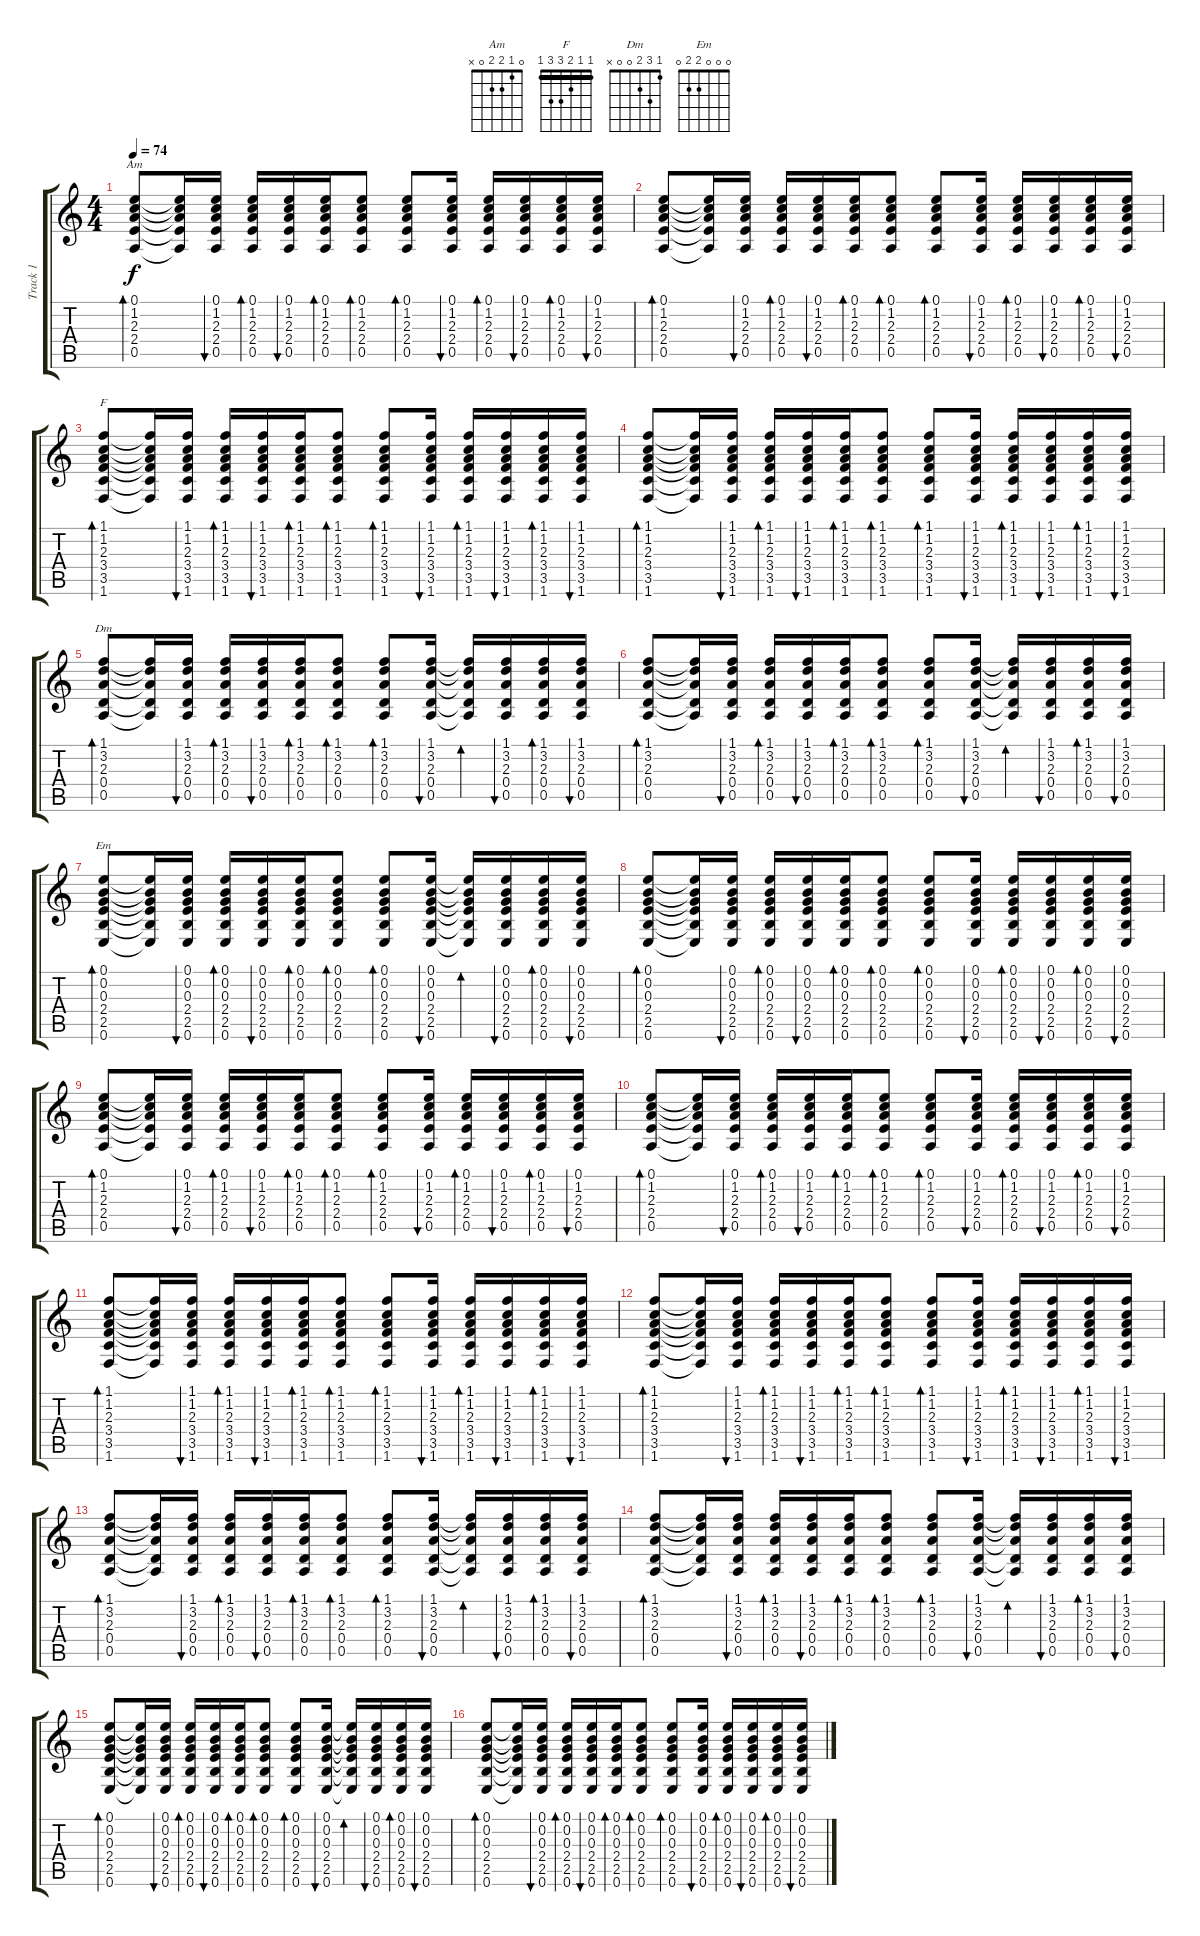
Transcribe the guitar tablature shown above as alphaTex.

\track ("Track 1" "Track 1") {instrument electricguitarjazz}
\staff {score tabs}
\tuning (E4 B3 G3 D3 A2 E2) {hide}
\chord ("Am" 0 1 2 2 0 x)
\chord ("F" 1 1 2 3 3 1) {barre 1}
\chord ("Dm" 1 3 2 0 0 x)
\chord ("Em" 0 0 0 2 2 0)
\ts (4 4)
\tempo 74
\clef g2
\ks c
(0.1 1.2 2.3 2.4 0.5).8{bd 60 ch "Am" dy f volume 7 instrument electricguitarjazz} (0.1{t} 1.2{t} 2.3{t} 2.4{t} 0.5{t}).16 (0.1 1.2 2.3 2.4 0.5).16{bu 60} (0.1 1.2 2.3 2.4 0.5).16{bd 60} (0.1 1.2 2.3 2.4 0.5).16{bu 60} (0.1 1.2 2.3 2.4 0.5).16{bd 60} (0.1 1.2 2.3 2.4 0.5).8{bd 60} (0.1 1.2 2.3 2.4 0.5).8{bd 60} (0.1 1.2 2.3 2.4 0.5).16{bu 60} (0.1 1.2 2.3 2.4 0.5).16{bd 60} (0.1 1.2 2.3 2.4 0.5).16{bu 60} (0.1 1.2 2.3 2.4 0.5).16{bd 60} (0.1 1.2 2.3 2.4 0.5).16{bu 60} |
(0.1 1.2 2.3 2.4 0.5).8{bd 60} (0.1{t} 1.2{t} 2.3{t} 2.4{t} 0.5{t}).16 (0.1 1.2 2.3 2.4 0.5).16{bu 60} (0.1 1.2 2.3 2.4 0.5).16{bd 60} (0.1 1.2 2.3 2.4 0.5).16{bu 60} (0.1 1.2 2.3 2.4 0.5).16{bd 60} (0.1 1.2 2.3 2.4 0.5).8{bd 60} (0.1 1.2 2.3 2.4 0.5).8{bd 60} (0.1 1.2 2.3 2.4 0.5).16{bu 60} (0.1 1.2 2.3 2.4 0.5).16{bd 60} (0.1 1.2 2.3 2.4 0.5).16{bu 60} (0.1 1.2 2.3 2.4 0.5).16{bd 60} (0.1 1.2 2.3 2.4 0.5).16{bu 60} |
(1.1 1.2 2.3 3.4 3.5 1.6).8{bd 60 ch "F"} (1.1{t} 1.2{t} 2.3{t} 3.4{t} 3.5{t} 1.6{t}).16 (1.1 1.2 2.3 3.4 3.5 1.6).16{bu 60} (1.1 1.2 2.3 3.4 3.5 1.6).16{bd 60} (1.1 1.2 2.3 3.4 3.5 1.6).16{bu 60} (1.1 1.2 2.3 3.4 3.5 1.6).16{bd 60} (1.1 1.2 2.3 3.4 3.5 1.6).8{bd 60} (1.1 1.2 2.3 3.4 3.5 1.6).8{bd 60} (1.1 1.2 2.3 3.4 3.5 1.6).16{bu 60} (1.1 1.2 2.3 3.4 3.5 1.6).16{bd 60} (1.1 1.2 2.3 3.4 3.5 1.6).16{bu 60} (1.1 1.2 2.3 3.4 3.5 1.6).16{bd 60} (1.1 1.2 2.3 3.4 3.5 1.6).16{bu 60} |
(1.1 1.2 2.3 3.4 3.5 1.6).8{bd 60} (1.1{t} 1.2{t} 2.3{t} 3.4{t} 3.5{t} 1.6{t}).16 (1.1 1.2 2.3 3.4 3.5 1.6).16{bu 60} (1.1 1.2 2.3 3.4 3.5 1.6).16{bd 60} (1.1 1.2 2.3 3.4 3.5 1.6).16{bu 60} (1.1 1.2 2.3 3.4 3.5 1.6).16{bd 60} (1.1 1.2 2.3 3.4 3.5 1.6).8{bd 60} (1.1 1.2 2.3 3.4 3.5 1.6).8{bd 60} (1.1 1.2 2.3 3.4 3.5 1.6).16{bu 60} (1.1 1.2 2.3 3.4 3.5 1.6).16{bd 60} (1.1 1.2 2.3 3.4 3.5 1.6).16{bu 60} (1.1 1.2 2.3 3.4 3.5 1.6).16{bd 60} (1.1 1.2 2.3 3.4 3.5 1.6).16{bu 60} |
(1.1 3.2 2.3 0.4 0.5).8{bd 60 ch "Dm"} (1.1{t} 3.2{t} 2.3{t} 0.4{t} 0.5{t}).16 (1.1 3.2 2.3 0.4 0.5).16{bu 60} (1.1 3.2 2.3 0.4 0.5).16{bd 60} (1.1 3.2 2.3 0.4 0.5).16{bu 60} (1.1 3.2 2.3 0.4 0.5).16{bd 60} (1.1 3.2 2.3 0.4 0.5).8{bd 60} (1.1 3.2 2.3 0.4 0.5).8{bd 60} (1.1 3.2 2.3 0.4 0.5).16{bu 60} (1.1{t} 3.2{t} 2.3{t} 0.4{t} 0.5{t}).16{bd 60} (1.1 3.2 2.3 0.4 0.5).16{bu 60} (1.1 3.2 2.3 0.4 0.5).16{bd 60} (1.1 3.2 2.3 0.4 0.5).16{bu 60} |
(1.1 3.2 2.3 0.4 0.5).8{bd 60} (1.1{t} 3.2{t} 2.3{t} 0.4{t} 0.5{t}).16 (1.1 3.2 2.3 0.4 0.5).16{bu 60} (1.1 3.2 2.3 0.4 0.5).16{bd 60} (1.1 3.2 2.3 0.4 0.5).16{bu 60} (1.1 3.2 2.3 0.4 0.5).16{bd 60} (1.1 3.2 2.3 0.4 0.5).8{bd 60} (1.1 3.2 2.3 0.4 0.5).8{bd 60} (1.1 3.2 2.3 0.4 0.5).16{bu 60} (1.1{t} 3.2{t} 2.3{t} 0.4{t} 0.5{t}).16{bd 60} (1.1 3.2 2.3 0.4 0.5).16{bu 60} (1.1 3.2 2.3 0.4 0.5).16{bd 60} (1.1 3.2 2.3 0.4 0.5).16{bu 60} |
(0.1 0.2 0.3 2.4 2.5 0.6).8{bd 60 ch "Em"} (0.1{t} 0.2{t} 0.3{t} 2.4{t} 2.5{t} 0.6{t}).16 (0.1 0.2 0.3 2.4 2.5 0.6).16{bu 60} (0.1 0.2 0.3 2.4 2.5 0.6).16{bd 60} (0.1 0.2 0.3 2.4 2.5 0.6).16{bu 60} (0.1 0.2 0.3 2.4 2.5 0.6).16{bd 60} (0.1 0.2 0.3 2.4 2.5 0.6).8{bd 60} (0.1 0.2 0.3 2.4 2.5 0.6).8{bd 60} (0.1 0.2 0.3 2.4 2.5 0.6).16{bu 60} (0.1{t} 0.2{t} 0.3{t} 2.4{t} 2.5{t} 0.6{t}).16{bd 60} (0.1 0.2 0.3 2.4 2.5 0.6).16{bu 60} (0.1 0.2 0.3 2.4 2.5 0.6).16{bd 60} (0.1 0.2 0.3 2.4 2.5 0.6).16{bu 60} |
(0.1 0.2 0.3 2.4 2.5 0.6).8{bd 60} (0.1{t} 0.2{t} 0.3{t} 2.4{t} 2.5{t} 0.6{t}).16 (0.1 0.2 0.3 2.4 2.5 0.6).16{bu 60} (0.1 0.2 0.3 2.4 2.5 0.6).16{bd 60} (0.1 0.2 0.3 2.4 2.5 0.6).16{bu 60} (0.1 0.2 0.3 2.4 2.5 0.6).16{bd 60} (0.1 0.2 0.3 2.4 2.5 0.6).8{bd 60} (0.1 0.2 0.3 2.4 2.5 0.6).8{bd 60} (0.1 0.2 0.3 2.4 2.5 0.6).16{bu 60} (0.1 0.2 0.3 2.4 2.5 0.6).16{bd 60} (0.1 0.2 0.3 2.4 2.5 0.6).16{bu 60} (0.1 0.2 0.3 2.4 2.5 0.6).16{bd 60} (0.1 0.2 0.3 2.4 2.5 0.6).16{bu 60} |
(0.1 1.2 2.3 2.4 0.5).8{bd 60} (0.1{t} 1.2{t} 2.3{t} 2.4{t} 0.5{t}).16 (0.1 1.2 2.3 2.4 0.5).16{bu 60} (0.1 1.2 2.3 2.4 0.5).16{bd 60} (0.1 1.2 2.3 2.4 0.5).16{bu 60} (0.1 1.2 2.3 2.4 0.5).16{bd 60} (0.1 1.2 2.3 2.4 0.5).8{bd 60} (0.1 1.2 2.3 2.4 0.5).8{bd 60} (0.1 1.2 2.3 2.4 0.5).16{bu 60} (0.1 1.2 2.3 2.4 0.5).16{bd 60} (0.1 1.2 2.3 2.4 0.5).16{bu 60} (0.1 1.2 2.3 2.4 0.5).16{bd 60} (0.1 1.2 2.3 2.4 0.5).16{bu 60} |
(0.1 1.2 2.3 2.4 0.5).8{bd 60} (0.1{t} 1.2{t} 2.3{t} 2.4{t} 0.5{t}).16 (0.1 1.2 2.3 2.4 0.5).16{bu 60} (0.1 1.2 2.3 2.4 0.5).16{bd 60} (0.1 1.2 2.3 2.4 0.5).16{bu 60} (0.1 1.2 2.3 2.4 0.5).16{bd 60} (0.1 1.2 2.3 2.4 0.5).8{bd 60} (0.1 1.2 2.3 2.4 0.5).8{bd 60} (0.1 1.2 2.3 2.4 0.5).16{bu 60} (0.1 1.2 2.3 2.4 0.5).16{bd 60} (0.1 1.2 2.3 2.4 0.5).16{bu 60} (0.1 1.2 2.3 2.4 0.5).16{bd 60} (0.1 1.2 2.3 2.4 0.5).16{bu 60} |
(1.1 1.2 2.3 3.4 3.5 1.6).8{bd 60} (1.1{t} 1.2{t} 2.3{t} 3.4{t} 3.5{t} 1.6{t}).16 (1.1 1.2 2.3 3.4 3.5 1.6).16{bu 60} (1.1 1.2 2.3 3.4 3.5 1.6).16{bd 60} (1.1 1.2 2.3 3.4 3.5 1.6).16{bu 60} (1.1 1.2 2.3 3.4 3.5 1.6).16{bd 60} (1.1 1.2 2.3 3.4 3.5 1.6).8{bd 60} (1.1 1.2 2.3 3.4 3.5 1.6).8{bd 60} (1.1 1.2 2.3 3.4 3.5 1.6).16{bu 60} (1.1 1.2 2.3 3.4 3.5 1.6).16{bd 60} (1.1 1.2 2.3 3.4 3.5 1.6).16{bu 60} (1.1 1.2 2.3 3.4 3.5 1.6).16{bd 60} (1.1 1.2 2.3 3.4 3.5 1.6).16{bu 60} |
(1.1 1.2 2.3 3.4 3.5 1.6).8{bd 60} (1.1{t} 1.2{t} 2.3{t} 3.4{t} 3.5{t} 1.6{t}).16 (1.1 1.2 2.3 3.4 3.5 1.6).16{bu 60} (1.1 1.2 2.3 3.4 3.5 1.6).16{bd 60} (1.1 1.2 2.3 3.4 3.5 1.6).16{bu 60} (1.1 1.2 2.3 3.4 3.5 1.6).16{bd 60} (1.1 1.2 2.3 3.4 3.5 1.6).8{bd 60} (1.1 1.2 2.3 3.4 3.5 1.6).8{bd 60} (1.1 1.2 2.3 3.4 3.5 1.6).16{bu 60} (1.1 1.2 2.3 3.4 3.5 1.6).16{bd 60} (1.1 1.2 2.3 3.4 3.5 1.6).16{bu 60} (1.1 1.2 2.3 3.4 3.5 1.6).16{bd 60} (1.1 1.2 2.3 3.4 3.5 1.6).16{bu 60} |
(1.1 3.2 2.3 0.4 0.5).8{bd 60} (1.1{t} 3.2{t} 2.3{t} 0.4{t} 0.5{t}).16 (1.1 3.2 2.3 0.4 0.5).16{bu 60} (1.1 3.2 2.3 0.4 0.5).16{bd 60} (1.1 3.2 2.3 0.4 0.5).16{bu 60} (1.1 3.2 2.3 0.4 0.5).16{bd 60} (1.1 3.2 2.3 0.4 0.5).8{bd 60} (1.1 3.2 2.3 0.4 0.5).8{bd 60} (1.1 3.2 2.3 0.4 0.5).16{bu 60} (1.1{t} 3.2{t} 2.3{t} 0.4{t} 0.5{t}).16{bd 60} (1.1 3.2 2.3 0.4 0.5).16{bu 60} (1.1 3.2 2.3 0.4 0.5).16{bd 60} (1.1 3.2 2.3 0.4 0.5).16{bu 60} |
(1.1 3.2 2.3 0.4 0.5).8{bd 60} (1.1{t} 3.2{t} 2.3{t} 0.4{t} 0.5{t}).16 (1.1 3.2 2.3 0.4 0.5).16{bu 60} (1.1 3.2 2.3 0.4 0.5).16{bd 60} (1.1 3.2 2.3 0.4 0.5).16{bu 60} (1.1 3.2 2.3 0.4 0.5).16{bd 60} (1.1 3.2 2.3 0.4 0.5).8{bd 60} (1.1 3.2 2.3 0.4 0.5).8{bd 60} (1.1 3.2 2.3 0.4 0.5).16{bu 60} (1.1{t} 3.2{t} 2.3{t} 0.4{t} 0.5{t}).16{bd 60} (1.1 3.2 2.3 0.4 0.5).16{bu 60} (1.1 3.2 2.3 0.4 0.5).16{bd 60} (1.1 3.2 2.3 0.4 0.5).16{bu 60} |
(0.1 0.2 0.3 2.4 2.5 0.6).8{bd 60} (0.1{t} 0.2{t} 0.3{t} 2.4{t} 2.5{t} 0.6{t}).16 (0.1 0.2 0.3 2.4 2.5 0.6).16{bu 60} (0.1 0.2 0.3 2.4 2.5 0.6).16{bd 60} (0.1 0.2 0.3 2.4 2.5 0.6).16{bu 60} (0.1 0.2 0.3 2.4 2.5 0.6).16{bd 60} (0.1 0.2 0.3 2.4 2.5 0.6).8{bd 60} (0.1 0.2 0.3 2.4 2.5 0.6).8{bd 60} (0.1 0.2 0.3 2.4 2.5 0.6).16{bu 60} (0.1{t} 0.2{t} 0.3{t} 2.4{t} 2.5{t} 0.6{t}).16{bd 60} (0.1 0.2 0.3 2.4 2.5 0.6).16{bu 60} (0.1 0.2 0.3 2.4 2.5 0.6).16{bd 60} (0.1 0.2 0.3 2.4 2.5 0.6).16{bu 60} |
(0.1 0.2 0.3 2.4 2.5 0.6).8{bd 60} (0.1{t} 0.2{t} 0.3{t} 2.4{t} 2.5{t} 0.6{t}).16 (0.1 0.2 0.3 2.4 2.5 0.6).16{bu 60} (0.1 0.2 0.3 2.4 2.5 0.6).16{bd 60} (0.1 0.2 0.3 2.4 2.5 0.6).16{bu 60} (0.1 0.2 0.3 2.4 2.5 0.6).16{bd 60} (0.1 0.2 0.3 2.4 2.5 0.6).8{bd 60} (0.1 0.2 0.3 2.4 2.5 0.6).8{bd 60} (0.1 0.2 0.3 2.4 2.5 0.6).16{bu 60} (0.1 0.2 0.3 2.4 2.5 0.6).16{bd 60} (0.1 0.2 0.3 2.4 2.5 0.6).16{bu 60} (0.1 0.2 0.3 2.4 2.5 0.6).16{bd 60} (0.1 0.2 0.3 2.4 2.5 0.6).16{bu 60}
